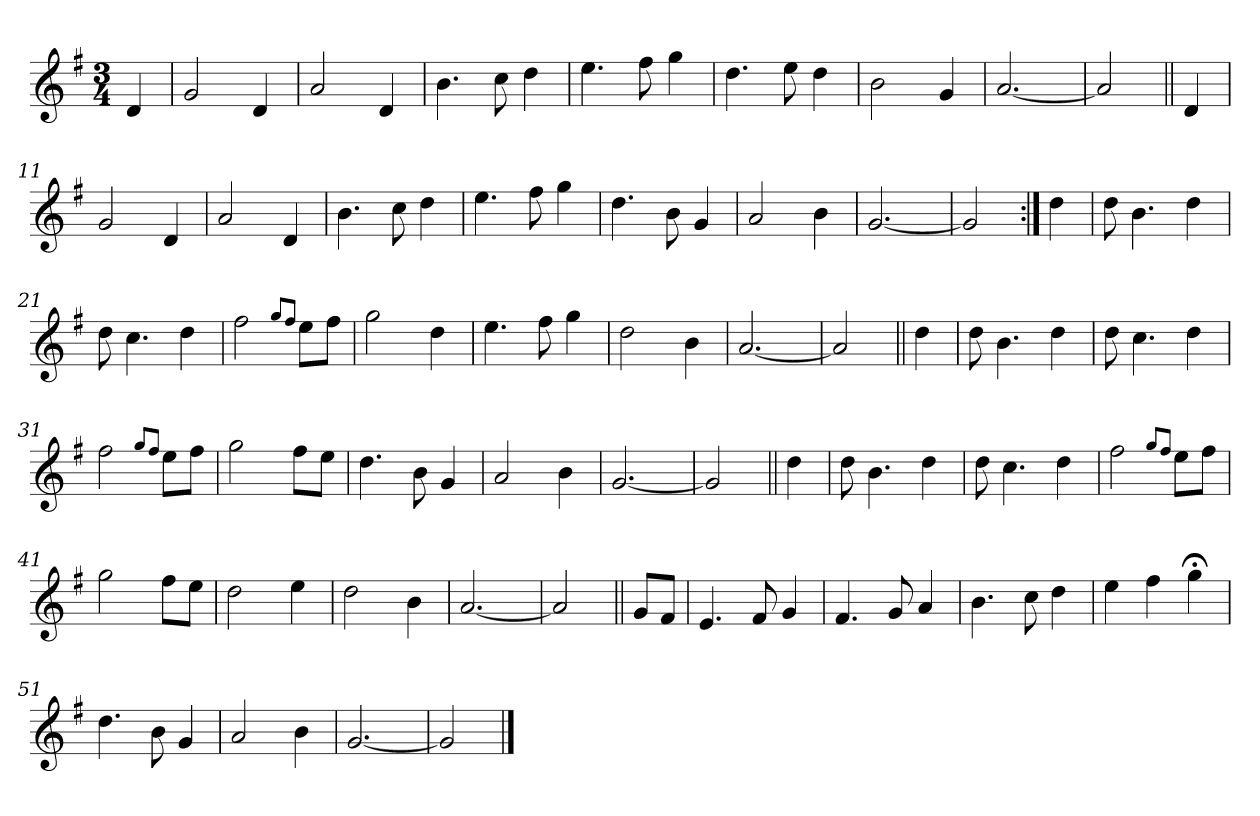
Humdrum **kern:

**kern
*part1
*staff1
*clefG2
*k[f#]
*G:
*M3/4
=1
4d/
=2
2g/
4d/
=3
2a/
4d/
=4
4.b\
8cc\
4dd\
=5
4.ee\
8ff#\
4gg\
=6
4.dd\
8ee\
4dd\
=7
2b\
4g/
=8
[2.a/
=9
2a/]
=10||
4d/
=11
2g/
4d/
=12
2a/
4d/
=13
4.b\
8cc\
4dd\
=14
4.ee\
8ff#\
4gg\
!!LO:LB:g=z
=15
4.dd\
8b\
4g/
=16
2a/
4b\
=17
[2.g/
=18
2g/]
=19:|!
4dd\
=20
8dd\
4.b\
4dd\
=21
8dd\
4.cc\
4dd\
=22
2ff#\
8qgg/L
8qff#/J
8ee\L
8ff#\J
=23
2gg\
4dd\
=24
4.ee\
8ff#\
4gg\
=25
2dd\
4b\
=26
[2.a/
=27
2a/]
=28||
4dd\
!!LO:LB:g=z
=29
8dd\
4.b\
4dd\
=30
8dd\
4.cc\
4dd\
=31
2ff#\
8qgg/L
8qff#/J
8ee\L
8ff#\J
=32
2gg\
8ff#\L
8ee\J
=33
4.dd\
8b\
4g/
=34
2a/
4b\
=35
[2.g/
=36
2g/]
=37||
4dd\
=38
8dd\
4.b\
4dd\
=39
8dd\
4.cc\
4dd\
=40
2ff#\
8qgg/L
8qff#/J
8ee\L
8ff#\J
!!LO:LB:g=z
=41
2gg\
8ff#\L
8ee\J
=42
2dd\
4ee\
=43
2dd\
4b\
=44
[2.a/
=45
2a/]
=46||
8g/L
8f#/J
=47
4.e/
8f#/
4g/
=48
4.f#/
8g/
4a/
=49
4.b\
8cc\
4dd\
=50
4ee\
4ff#\
4gg;<\
=51
4.dd\
8b\
4g/
=52
2a/
4b\
=53
[2.g/
=54
2g/]
==
*-
